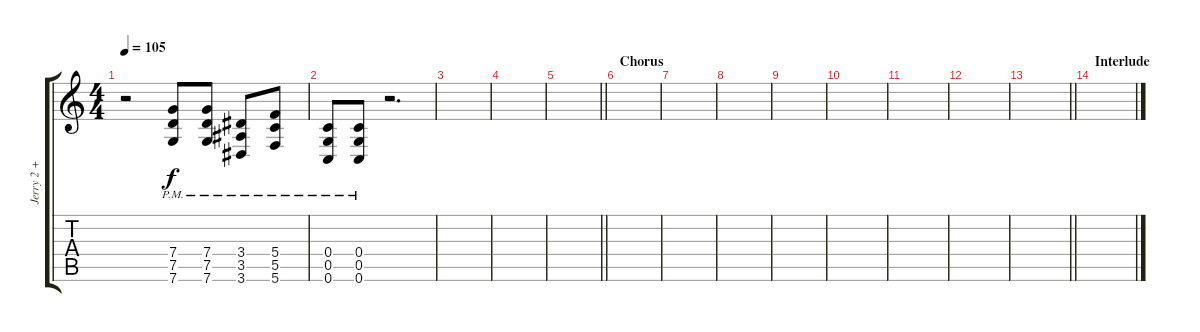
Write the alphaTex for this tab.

\track ("Jerry 2 + Jacoby 2" "Jerry 2 + ") {instrument distortionguitar}
\staff {score tabs}
\tuning (D4 A3 F3 C3 G2 C2) {hide}
\ts (4 4)
\tempo 105
\clef g2
\ks c
r.2{dy mp instrument distortionguitar} (7.4{pm} 7.5{pm} 7.6{pm}).8{dy f} (7.4{pm} 7.5{pm} 7.6{pm}).8 (3.4{pm} 3.5{pm} 3.6{pm}).8 (5.4{pm} 5.5{pm} 5.6{pm}).8 |
(0.4{pm} 0.5{pm} 0.6{pm}).8 (0.4{pm} 0.5{pm} 0.6{pm}).8 r.2{d} |
|
|
\barLineRight lightlight
|
\section ("" "Chorus")
|
|
|
|
|
|
|
\barLineRight lightlight
|
\section ("" "Interlude")
